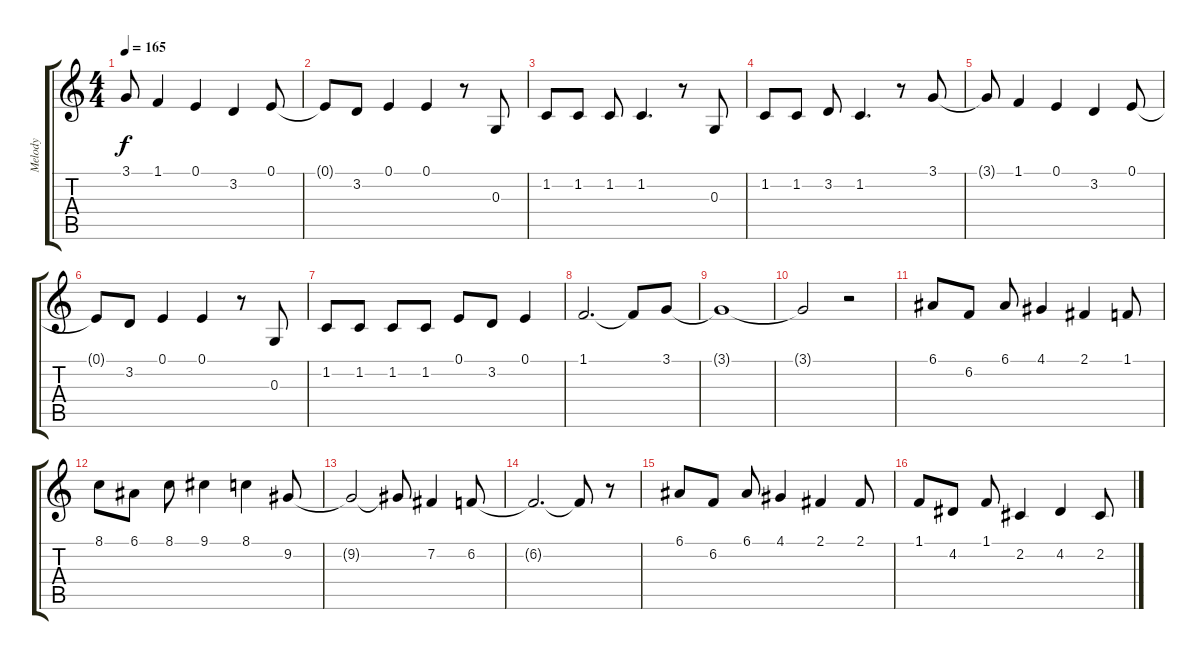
\track ("Melody" "Melody") {instrument vibraphone}
\staff {score tabs}
\tuning (E4 B3 G3 D3 A2 E2) {hide}
\ts (4 4)
\tempo 165
\clef g2
\ks c
3.1{t}.8{dy f} 1.1.4 0.1.4 3.2.4 0.1.8 |
0.1{t}.8 3.2.8 0.1.4 0.1.4 r.8 0.3.8 |
1.2.8 1.2.8 1.2.8 1.2.4{d} r.8 0.3.8 |
1.2.8 1.2.8 3.2.8 1.2.4{d} r.8 3.1.8 |
3.1{t}.8 1.1.4 0.1.4 3.2.4 0.1.8 |
0.1{t}.8 3.2.8 0.1.4 0.1.4 r.8 0.3.8 |
1.2.8 1.2.8 1.2.8 1.2.8 0.1.8 3.2.8 0.1.4 |
1.1.2{d} 1.1{t}.8 3.1.8 |
3.1{t}.1 |
3.1{t}.2 r.2 |
6.1.8 6.2.8 6.1.8 4.1.4 2.1.4 1.1.8 |
8.1.8 6.1.8 8.1.8 9.1.4 8.1.4 9.2.8 |
9.2{t}.2 9.2{t}.8 7.2.4 6.2.8 |
6.2{t}.2{d} 6.2{t}.8 r.8 |
6.1.8 6.2.8 6.1.8 4.1.4 2.1.4 2.1.8 |
1.1.8 4.2.8 1.1.8 2.2.4 4.2.4 2.2.8
